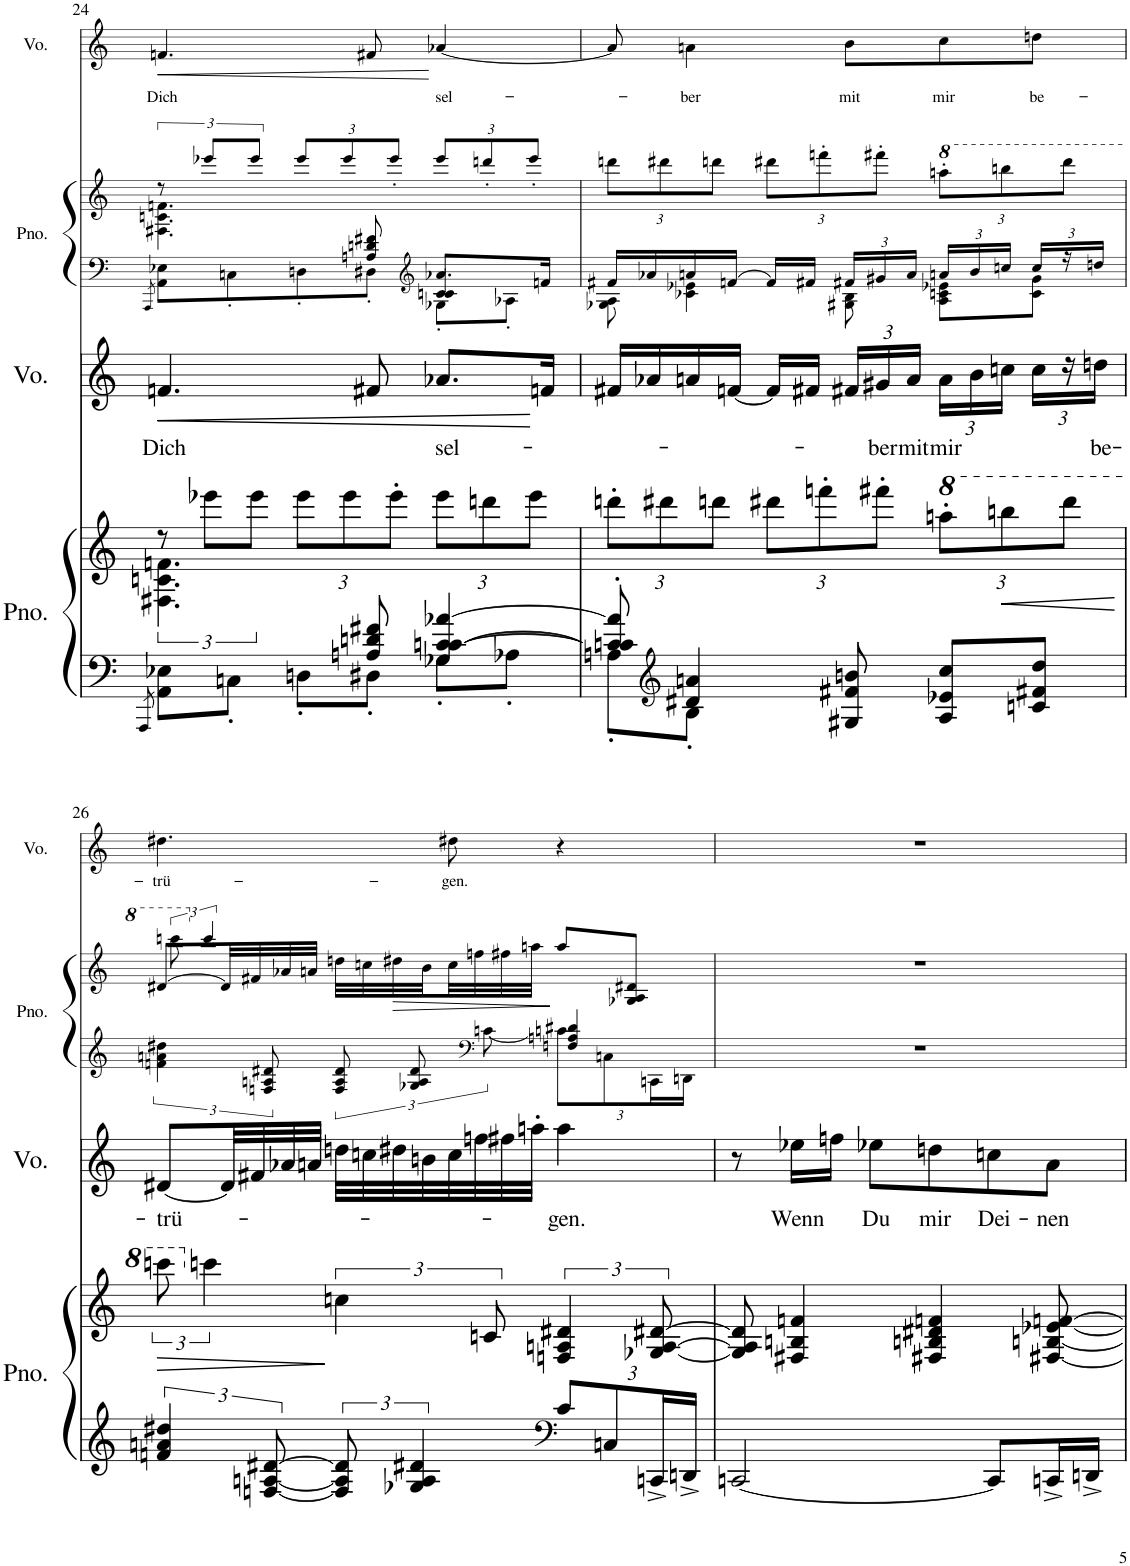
**kern	**kern	**dynam	**kern	**text	**dynam	**kern	**kern	**dynam	**kern	**text	**dynam
*part4	*part4	*part4	*part3	*part3	*part3	*part2	*part2	*part2	*part1	*part1	*part1
*staff6	*staff5	*staff5/6	*staff4	*staff4	*staff4	*staff3	*staff2	*staff2/3	*staff1	*staff1	*staff1
*I"Piano	*	*	*I"Voz	*	*	*I"Piano	*	*	*I"Voz	*	*
*I'Pno.	*	*	*I'Vo.	*	*	*I'Pno.	*	*	*I'Vo.	*	*
!!LO:PB:g=z
*clefF4	*clefG2	*	*clefG2	*	*	*clefF4	*clefG2	*	*clefG2	*	*
*k[]	*k[]	*	*k[]	*	*	*k[]	*k[]	*	*k[]	*	*
*M3/4	*M3/4	*	*M3/4	*	*	*M3/4	*M3/4	*	*M3/4	*	*
=24	=24	=24	=24	=24	=24	=24	=24	=24	=24	=24	=24
*^	*	*	*	*	*	*^	*	*	*	*	*
.	8qAAA/	.	.	.	.	.	.	8qAAA/	.	.	.	.	.
*	*	*^	*	*	*	*	*	*	*	*	*	*	*
!	!	!	!	!	!	!LO:LY:b	!LO:HP:b	!	!	!	!	!	!LO:LY:b	!LO:HP:b
*	*	*	*	*	*	*	*	*	*^	*^	*	*	*	*
8ryy	8AA\ 8E-X\L	12r	4.F#X\ 4.cn\ 4.fn\	.	4.fn/	Dich	<	4.ryy	8AA\ 8E-X\L	2ryy	12r	4.F#X\ 4.cn\ 4.fn\	.	4.fn/	Dich	<
.	.	12eee-X\L	.	.	.	.	.	.	.	.	12eee-X/L	.	.	.	.	.
4ryy	8Cn'\J	.	.	.	.	.	.	.	8Cn'\	.	.	.	.	.	.	.
.	.	12eee-\J	.	.	.	.	.	.	.	.	12eee-/J	.	.	.	.	.
*	*	*Xbrackettup	*	*	*	*	*	*	*	*	*Xbrackettup	*	*	*	*	*
.	8Dn'\L	12eee-\L	.	.	.	.	.	.	8Dn'\	.	12eee-/L	.	.	.	.	.
.	.	12eee-\	.	.	.	.	.	.	.	.	12eee-/	.	.	.	.	.
8An/ 8dn/ 8f#X/	8D#X'\J	.	4.ryy	.	8f#X/	.	.	8An/ 8dn/ 8f#X/	8D#X'\J	.	.	4.ryy	.	8f#X/	.	.
.	.	12eee-'\J	.	.	.	.	.	.	.	.	12eee-'/J	.	.	.	.	.
*	*	*	*	*	*	*	*	*clefG2	*	*	*	*	*	*	*	*
!	!	!	!	!	!	!LO:LY:b	!	!	!	!	!	!	!	!	!LO:LY:b	!
4G-X/ [4cn/ [4c/ [4a-X/	8G-'\L	12eee-\L	.	.	8.a-X/L	sel-	.	8.a-X/L	8G-X'\L	4cn/ 4c/	12eee-/L	.	.	[4a-X/	sel-	[
.	.	12dddn\	.	.	.	.	.	.	.	.	12dddn'/	.	.	.	.	.
.	8A-X'\J	.	.	.	.	.	.	.	8A-X'\J	.	.	.	.	.	.	.
.	.	12eee-\J	.	.	.	.	.	.	.	.	12eee-'/J	.	.	.	.	.
.	.	.	.	.	16fn/Jk	.	[	16fn/Jk	.	.	.	.	.	.	.	.
*	*	*	*	*	*	*	*	*	*v	*v	*	*	*	*	*	*
*	*	*v	*v	*	*	*	*	*	*	*v	*v	*	*	*	*
=25	=25	=25	=25	=25	=25	=25	=25	=25	=25	=25	=25	=25	=25
8cn/]' 8c/]' 8a-/]'	8An'\L	12dddn'\L	.	16f#X/LL	.	.	16f#X/LL	8G-X\ 8A\	12dddn\L	.	8a-/]	.	.
.	.	.	.	16a-X/	.	.	16a-X/	.	.	.	.	.	.
.	.	12ddd#X\	.	.	.	.	.	.	12ddd#X\	.	.	.	.
*clefG2	*	*	*	*	*	*	*	*	*	*	*	*	*
!	!	!	!	!	!	!	!	!	!	!	!	!LO:LY:b	!
4d#X/ 4an/	8B'\J	.	.	16an/	.	.	16an/	4c-X\ 4e-X\	.	.	4an\	-ber	.
.	.	12dddn\J	.	.	.	.	.	.	12dddn\J	.	.	.	.
.	.	.	.	[16fn/JJ	.	.	[16fn/JJ	.	.	.	.	.	.
.	2ryy	12ddd#X\L	.	16f/LL]	.	.	16f/LL]	.	12ddd#X\L	.	.	.	.
.	.	.	.	16f#X/JJ	.	.	16f#X/JJ	.	.	.	.	.	.
.	.	12fffn'\	.	.	.	.	.	.	12fffn'\	.	.	.	.
*	*	*	*	*Xbrackettup	*	*	*Xbrackettup	*	*	*	*	*	*
!	!	!	!	!	!	!	!	!	!	!	!	!LO:LY:b	!
8G#X/ 8f#X/ 8bn/	.	.	.	24f#X/LL	.	.	24f#X/LL	8G#X\ 8B\	.	.	8b\L	mit	.
!	!	!	!	!	!LO:LY:b	!	!	!	!	!	!	!	!
.	.	12fff#X'\J	.	24g#X/	-ber	.	24g#X/	.	12fff#X'\J	.	.	.	.
!	!	!	!	!	!LO:LY:b	!	!	!	!	!	!	!	!
.	.	.	.	24a/JJ	mit	.	24a/JJ	.	.	.	.	.	.
*	*	*8va	*	*	*	*	*	*	*	*	*	*	*
!	!	!	!	!	!LO:LY:b	!	!	!	!	!	!	!	!
*	*	*	*	*	*	*	*	*	*8va	*	*	*	*
!	!	!	!	!	!	!	!	!	!	!	!	!LO:LY:b	!
8A/ 8e-X/ 8cc/L	.	12aaan'\L	.	24a\LL	mir	.	24an/LL	8A\ 8cn\ 8e-X\L	12aaan'\L	.	8cc\	mir	.
.	.	.	.	24b\	.	.	24b/	.	.	.	.	.	.
!	!	!	!LO:HP:b	!	!	!	!	!	!	!	!	!	!
.	.	12bbbn\	<	24ccn\JJ	.	.	24ccn/JJ	.	12bbbn\	.	.	.	.
!	!	!	!	!	!	!	!	!	!	!	!	!LO:LY:b	!
8cn/ 8f#X/ 8dd/J	.	.	.	24cc\LL	.	.	24cc/LL	8c\ 8g#\J	.	.	8ddn\J	be-	.
.	.	12dddd#\J	.	24r	.	.	24r	.	12dddd#\J	.	.	.	.
!	!	!	!	!	!LO:LY:b	!	!	!	!	!	!	!	!
.	.	.	.	24ddn\JJ	be-	.	24ddn/JJ	.	.	.	.	.	.
*v	*v	*	*	*	*	*	*	*	*	*	*	*	*
!!LO:LB:g=z
=26	=26	=26	=26	=26	=26	=26	=26	=26	=26	=26	=26	=26
*	*brackettup	*	*	*	*	*	*	*	*	*	*	*
!	!	!	!	!LO:LY:b	!	!	!	!	!	!	!	!
*	*	*	*	*	*	*	*	*^	*	*	*	*
*	*	*	*	*	*	*brackettup	*	*	*brackettup	*	*	*	*
!	!	!	!	!	!	!	!	!	!	!	!	!LO:LY:b	!
6fn/ 6an/ 6dd#X/	12ccccn\	.	[8d#X/L	-trü-	.	6fn\ 6an\ 6dd#X\	2ryy	[8dd#X/L	12ccccn\	.	4.dd#X\	-trü-	.
*	*X8va	*	*	*	*	*	*	*	*	*	*	*	*
*	*	*	*	*	*	*	*	*X8va	*	*	*	*	*
.	6cccn\	.	.	.	.	.	.	.	6ccc/	.	.	.	.
.	.	.	32d#/LL]	.	.	.	.	32d#/LL]	.	.	.	.	.
.	.	.	32f#X/	.	.	.	.	32f#X/	.	.	.	.	.
[12Fn/ [12An/ [12d#X/	.	.	.	.	.	12Fn/ 12An/ 12d#X/	.	.	.	.	.	.	.
.	.	.	32a-X/	.	.	.	.	32a-X/	.	.	.	.	.
.	.	.	32an/JJJ	.	.	.	.	32an/JJJ	.	.	.	.	.
12F/] 12A/] 12d#/]	6ccn\	[	32ddn\LLL	.	.	12F/ 12A/ 12d#/	.	32ddn\LLL	2ryy	.	.	.	.
.	.	.	32ccn\	.	.	.	.	32ccn\	.	.	.	.	.
!	!	!	!	!	!	!	!	!	!	!LO:HP:b	!	!	!
.	.	.	32dd#X\	.	.	.	.	32dd#X\	.	>	.	.	.
6G-X/ 6A/ 6d#X/	.	.	.	.	.	12G-X/ 12A/ 12d#/	.	.	.	.	.	.	.
.	.	.	32bn\	.	.	.	.	32b\	.	.	.	.	.
!	!	!	!	!	!	!	!	!	!	!	!	!LO:LY:b	!
.	.	.	32cc\	.	.	.	.	32cc\	.	.	8dd#X\	-gen.	.
.	.	.	32ffn\	.	.	.	.	32ffn\	.	.	.	.	.
*	*	*	*	*	*	*clefF4	*	*	*	*	*	*	*
.	12cn/	.	.	.	.	[12cn\	.	.	.	.	.	.	.
.	.	.	32ff#X\	.	.	.	.	32ff#X\	.	.	.	.	.
.	.	.	32aan'\JJJ	.	.	.	.	32aan\JJJ	.	.	.	.	.
*clefF4	*	*	*	*	*	*	*	*	*	*	*	*	*
*Xbrackettup	*	*	*	*	*	*	*	*	*	*	*	*	*
!	!	!	!	!LO:LY:b	!	!	!	!	!	!	!	!	!
*	*	*	*	*	*	*Xbrackettup	*	*	*	*	*	*	*
12c/L	6Fn/ 6An/ 6d#X/	.	4aa\	-gen.	.	12cn\L]	4Fn/ 4An/ 4d#X/	8aa/L	.	]	4r	.	.
12Cn/	.	.	.	.	.	12Cn\	.	.	.	.	.	.	.
.	.	.	.	.	.	.	.	8G-X/ 8A/ 8d#X/J	.	.	.	.	.
24CCn^/L	[12G-X/ [12A/ [12d#X/	.	.	.	.	24CCn\L	.	.	.	.	.	.	.
24DDn^/JJ	.	.	.	.	.	24DDn\JJ	.	.	.	.	.	.	.
*	*	*	*	*	*	*v	*v	*	*	*	*	*	*
*	*	*	*	*	*	*	*v	*v	*	*	*	*
=27	=27	=27	=27	=27	=27	=27	=27	=27	=27	=27	=27
[2CCn/	8G-/] 8A/] 8d#/]	.	8r	.	.	2.r	2.r	.	2.r	.	.
!	!	!	!	!LO:LY:b	!	!	!	!	!	!	!
.	4F#X/ 4Bn/ 4fn/	.	16ee-X\LL	Wenn	.	.	.	.	.	.	.
.	.	.	16ffn\JJ	.	.	.	.	.	.	.	.
!	!	!	!	!LO:LY:b	!	!	!	!	!	!	!
.	.	.	8ee-X\L	Du	.	.	.	.	.	.	.
!	!	!	!	!LO:LY:b	!	!	!	!	!	!	!
.	4F#X/ 4Bn/ 4d#X/ 4fn/	.	8ddn\	mir	.	.	.	.	.	.	.
!	!	!	!	!LO:LY:b	!	!	!	!	!	!	!
8CC/L]	.	.	8ccn\	Dei-	.	.	.	.	.	.	.
!	!	!	!	!LO:LY:b	!	!	!	!	!	!	!
16CCn^/L	[8F#X/ [8Bn/ [8e-X/ [8fn/	.	8a\J	-nen	.	.	.	.	.	.	.
16DDn^/JJ	.	.	.	.	.	.	.	.	.	.	.
=	=	=	=	=	=	=	=	=	=	=	=
*-	*-	*-	*-	*-	*-	*-	*-	*-	*-	*-	*-
